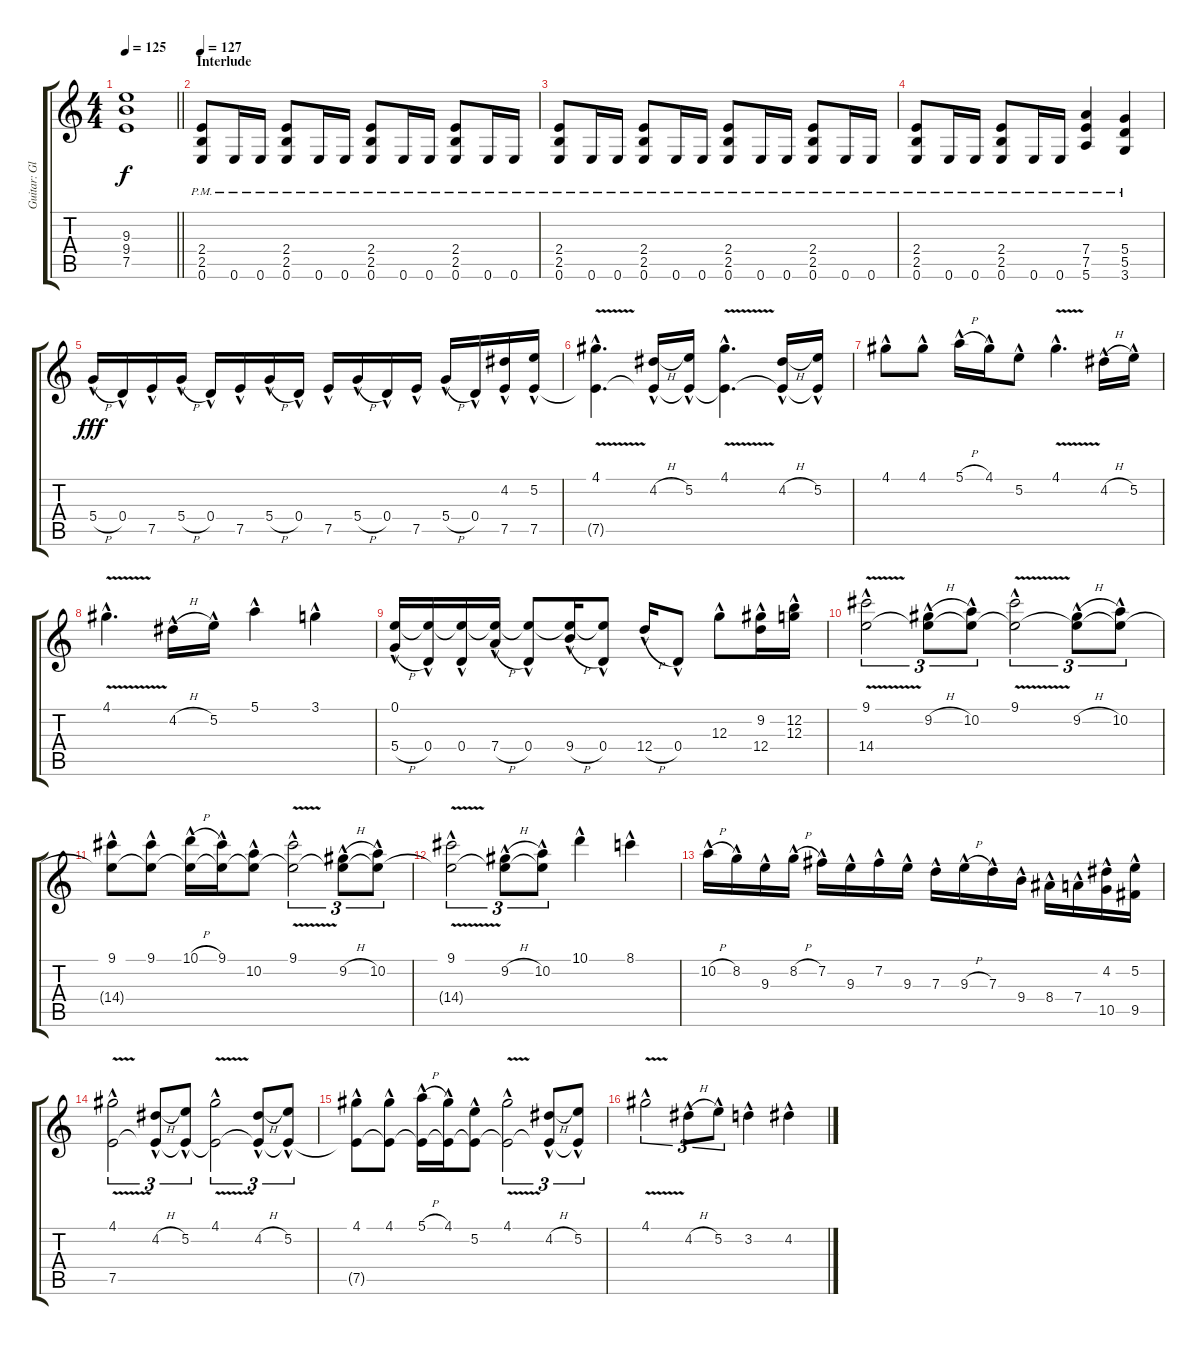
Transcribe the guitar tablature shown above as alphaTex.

\track ("Guitar: Glenn" "Guitar: Gl") {instrument distortionguitar}
\staff {score tabs}
\tuning (E4 B3 G3 D3 A2 E2) {hide}
\ts (4 4)
\tempo 125
\clef g2
\barLineRight lightlight
\ks c
(9.3{t} 9.4{t} 7.5{t}).1{dy f} |
\section ("" "Interlude")
\tempo 127
(2.4{pm} 2.5{pm} 0.6{pm}).8 0.6{pm}.16 0.6{pm}.16 (2.4{pm} 2.5{pm} 0.6{pm}).8 0.6{pm}.16 0.6{pm}.16 (2.4{pm} 2.5{pm} 0.6{pm}).8 0.6{pm}.16 0.6{pm}.16 (2.4{pm} 2.5{pm} 0.6{pm}).8 0.6{pm}.16 0.6{pm}.16 |
(2.4{pm} 2.5{pm} 0.6{pm}).8 0.6{pm}.16 0.6{pm}.16 (2.4{pm} 2.5{pm} 0.6{pm}).8 0.6{pm}.16 0.6{pm}.16 (2.4{pm} 2.5{pm} 0.6{pm}).8 0.6{pm}.16 0.6{pm}.16 (2.4{pm} 2.5{pm} 0.6{pm}).8 0.6{pm}.16 0.6{pm}.16 |
(2.4{pm} 2.5{pm} 0.6{pm}).8 0.6{pm}.16 0.6{pm}.16 (2.4{pm} 2.5{pm} 0.6{pm}).8 0.6{pm}.16 0.6{pm}.16 (7.4{pm} 7.5{pm} 5.6{pm}).4 (5.4{pm} 5.5{pm} 3.6{pm}).4 |
5.4{h hac}.16{dy fff} 0.4{hac}.16 7.5{hac}.16 5.4{h hac}.16 0.4{hac}.16 7.5{hac}.16 5.4{h hac}.16 0.4{hac}.16 7.5{hac}.16 5.4{h hac}.16 0.4{hac}.16 7.5{hac}.16 5.4{h hac}.16 0.4{hac}.16 (4.2{hac} 7.5{hac}).16 (5.2{hac} 7.5{hac}).16 |
(4.1{v hac} 7.5{t}).4{d} (4.2{h hac} 7.5{t}).16 (5.2{hac} 7.5{t}).16 (4.1{v hac} 7.5{t}).4{d} (4.2{h hac} 7.5{t}).16 (5.2{hac} 7.5{t}).16 |
4.1{hac}.8 4.1{hac}.8 5.1{h hac}.16 4.1{hac}.16 5.2{hac}.8 4.1{v hac}.4{d} 4.2{h hac}.16 5.2{hac}.16 |
4.1{v hac}.4{d} 4.2{h hac}.16 5.2{hac}.16 5.1{hac}.4 3.1{hac}.4 |
(0.1{hac} 5.4{h hac}).16 (0.1{t} 0.4{hac}).16 (0.1{t} 0.4{hac}).16 (0.1{t} 7.4{h hac}).16 (0.1{t} 0.4{hac}).8 (0.1{t} 9.4{h hac}).16 (0.1{t} 0.4{hac}).8 12.4{h hac}.16 0.4{hac}.8 12.3{hac}.8 (9.2{hac} 12.4{hac}).16 (12.2{hac} 12.3{hac}).16 |
(9.1{v hac} 14.4{hac}).2{tu (3 2)} (9.2{h hac} 14.4{t}).8{tu (3 2)} (10.2{hac} 14.4{t}).8{tu (3 2)} (9.1{v hac} 14.4{t}).2{tu (3 2)} (9.2{h hac} 14.4{t}).8{tu (3 2)} (10.2{hac} 14.4{t}).8{tu (3 2)} |
(9.1{hac} 14.4{t}).8 (9.1{hac} 14.4{t}).8 (10.1{h hac} 14.4{t}).16 (9.1{hac} 14.4{t}).16 (10.2{hac} 14.4{t}).8 (9.1{v hac} 14.4{t}).2{tu (3 2)} (9.2{h hac} 14.4{t}).8{tu (3 2)} (10.2{hac} 14.4{t}).8{tu (3 2)} |
(9.1{v hac} 14.4{t}).2{tu (3 2)} (9.2{h hac} 14.4{t}).8{tu (3 2)} (10.2{hac} 14.4{t}).8{tu (3 2)} 10.1{hac}.4 8.1{hac}.4 |
10.2{h hac}.16 8.2{hac}.16 9.3{hac}.16 8.2{h hac}.16 7.2{hac}.16 9.3{hac}.16 7.2{hac}.16 9.3{hac}.16 7.3{hac}.16 9.3{h hac}.16 7.3{hac}.16 9.4{hac}.16 8.4{hac}.16 7.4{hac}.16 (4.2{hac} 10.5{hac}).16 (5.2{hac} 9.5{hac}).16 |
(4.1{v hac} 7.5{hac}).2{tu (3 2)} (4.2{h hac} 7.5{t}).8{tu (3 2)} (5.2{hac} 7.5{t}).8{tu (3 2)} (4.1{v hac} 7.5{t}).2{tu (3 2)} (4.2{h hac} 7.5{t}).8{tu (3 2)} (5.2{hac} 7.5{t}).8{tu (3 2)} |
(4.1{hac} 7.5{t}).8 (4.1{hac} 7.5{t}).8 (5.1{h hac} 7.5{t}).16 (4.1{hac} 7.5{t}).16 (5.2{hac} 7.5{t}).8 (4.1{v hac} 7.5{t}).2{tu (3 2)} (4.2{h hac} 7.5{t}).8{tu (3 2)} (5.2{hac} 7.5{t}).8{tu (3 2)} |
4.1{v hac}.2{tu (3 2)} 4.2{h hac}.8{tu (3 2)} 5.2{hac}.8{tu (3 2)} 3.2{hac}.4 4.2{hac}.4
